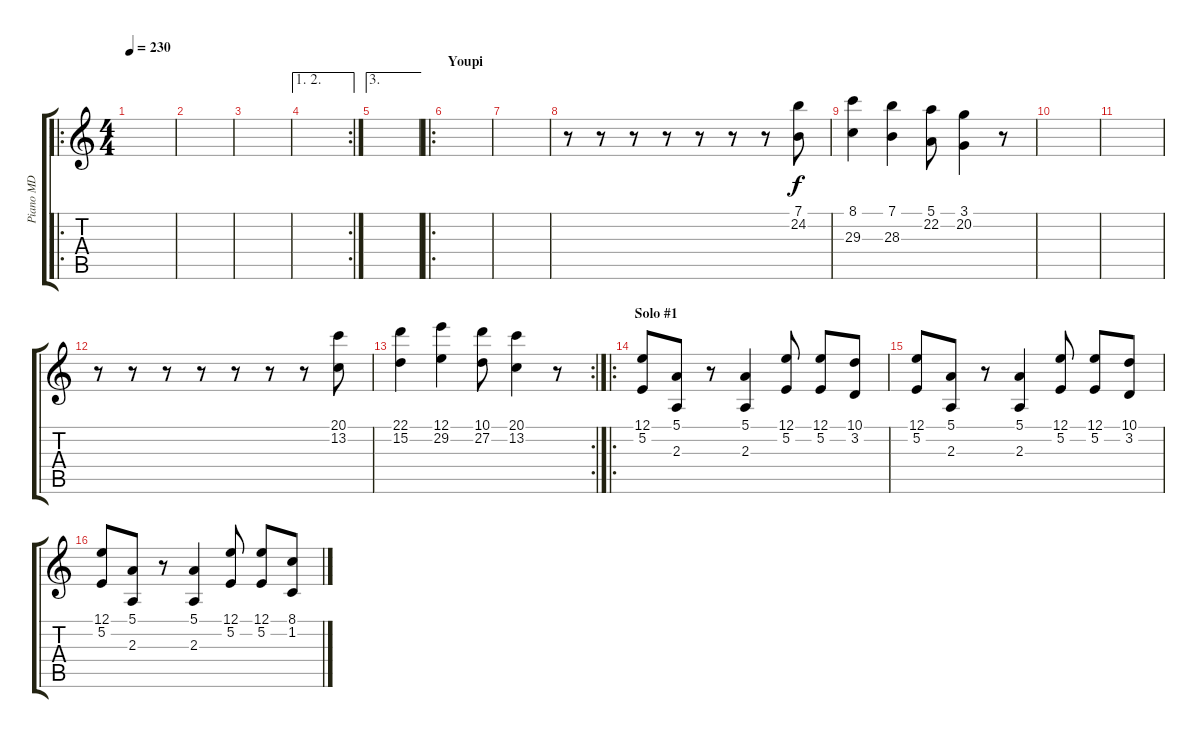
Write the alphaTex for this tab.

\track ("Piano MD" "Piano MD") {instrument acousticgrandpiano}
\staff {score tabs}
\tuning (E4 B3 G3 D3 A2 E2) {hide}
\ro
\ts (4 4)
\tempo 230
\clef g2
\ks c
|
|
|
\ae (1 2)
\rc 2
|
\ae 3
|
\ro
\section ("" "Youpi")
|
|
r.8 r.8 r.8 r.8 r.8 r.8 r.8 (7.1 24.2).8 |
(8.1 29.3).4 (7.1 28.3).4 (5.1 22.2).8 (3.1 20.2).4 r.8 |
|
|
r.8 r.8 r.8 r.8 r.8 r.8 r.8 (20.1 13.2).8 |
\rc 2
(22.1 15.2).4 (12.1 29.2).4 (10.1 27.2).8 (20.1 13.2).4 r.8 |
\ro
\section ("" "Solo #1")
(12.1 5.2).8 (5.1 2.3).8 r.8 (5.1 2.3).4 (12.1 5.2).8 (12.1 5.2).8 (10.1 3.2).8 |
(12.1 5.2).8 (5.1 2.3).8 r.8 (5.1 2.3).4 (12.1 5.2).8 (12.1 5.2).8 (10.1 3.2).8 |
(12.1 5.2).8 (5.1 2.3).8 r.8 (5.1 2.3).4 (12.1 5.2).8 (12.1 5.2).8 (8.1 1.2).8
